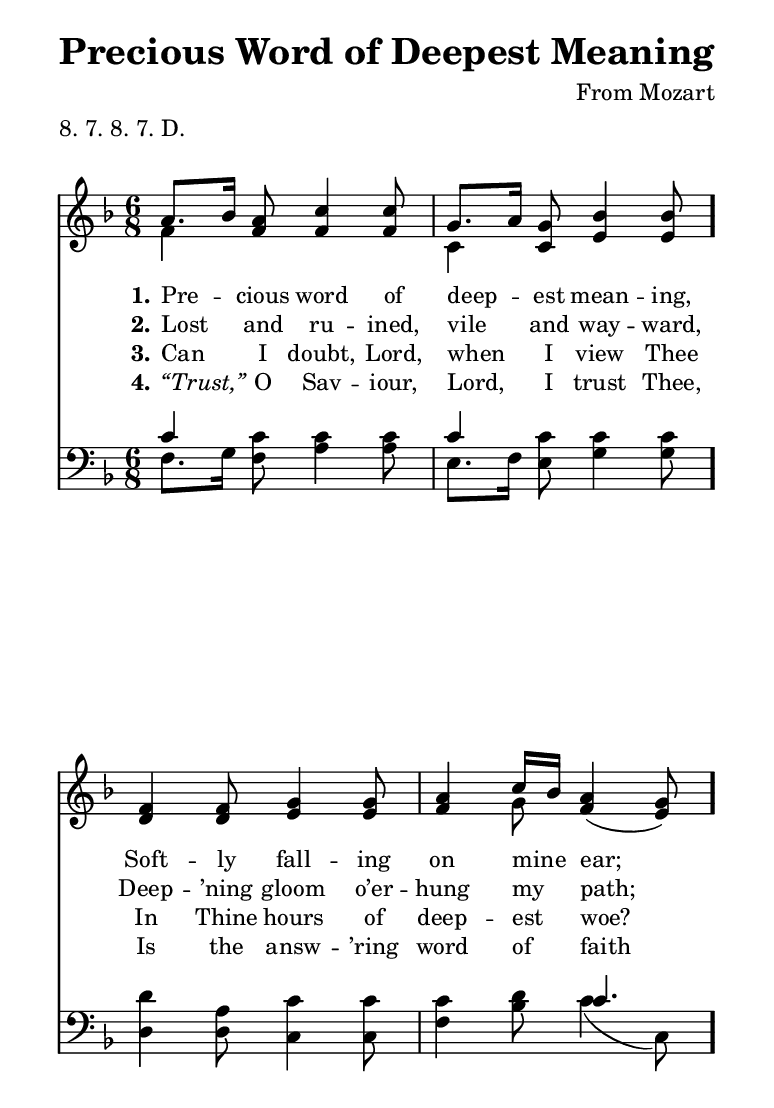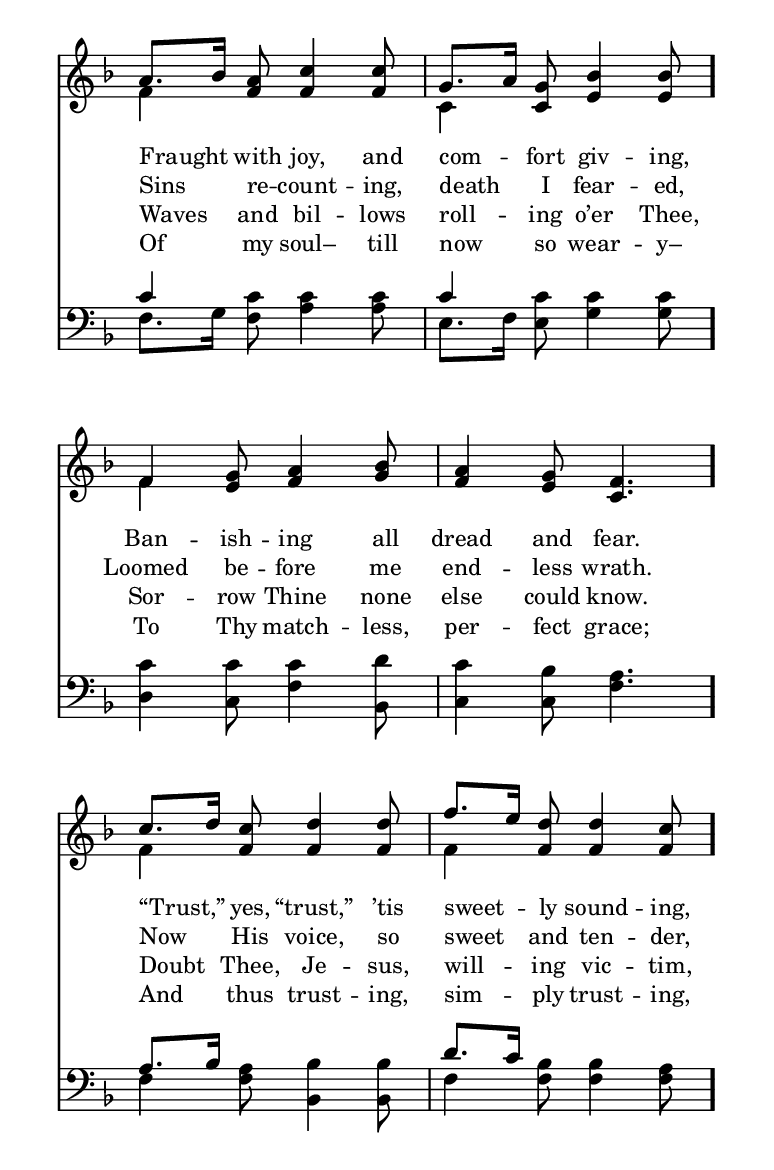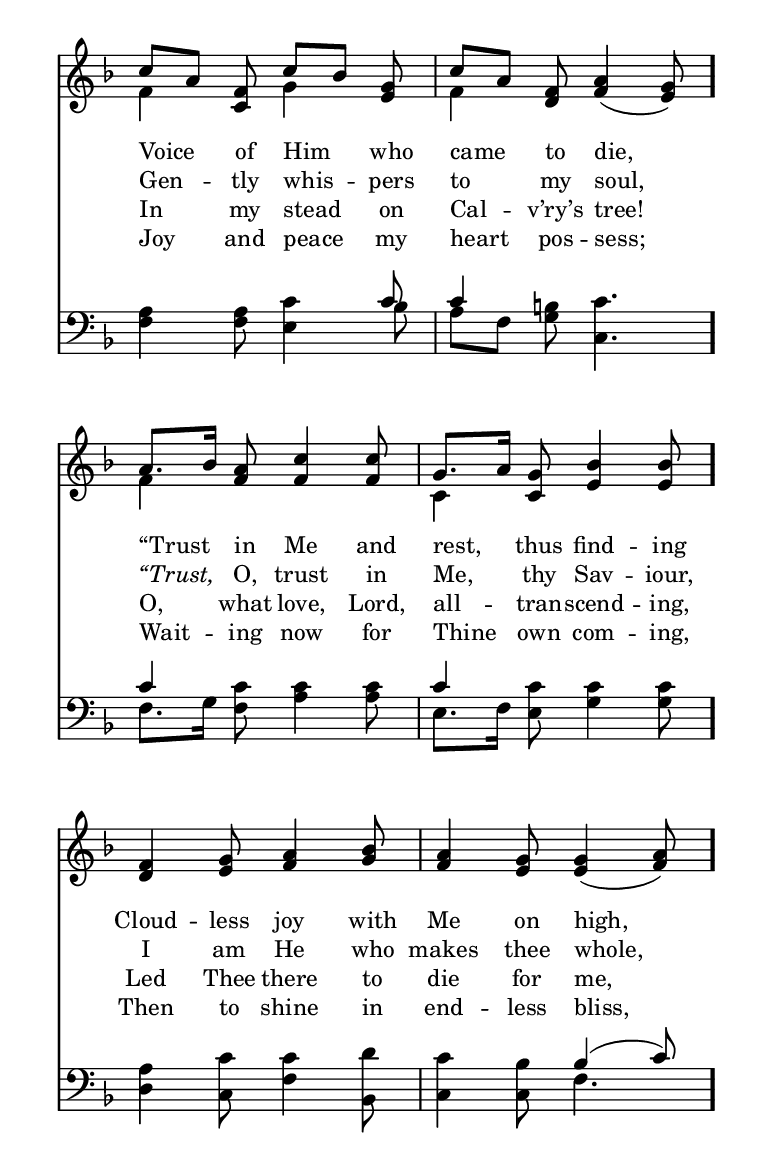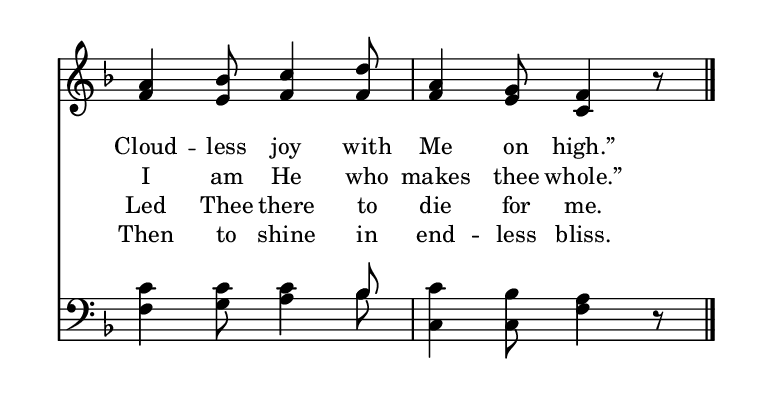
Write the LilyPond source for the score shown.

\include "common/global.ily"
\paper {
  \include "common/paper.ily"
  ragged-last-bottom = ##t
  page-count = #(cond (is-eogsized 2) (#t #f))
  system-count = #(cond (is-eogsized 6) (#t #f))
}

\header{
  hymnnumber = "260"
  title = "Precious Word of Deepest Meaning"
  tunename = ""
  meter = "8. 7. 8. 7. D."
  poet = ""
  composer = "From Mozart"
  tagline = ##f
}

global = {
  \include "common/overrides.ily"
  \override Staff.TimeSignature.style = #'numbered
  \time 6/8
  \override Score.MetronomeMark.transparent = ##t % hide all fermata changes too
  \tempo 4=80
  \key f \major
  \autoBeamOff
}

notesSoprano = {
\global
\relative c'' {

  a8.[ bes16] a8 c4 c8 | g8.[ a16] g8 bes4 bes8 |
  f4 f8 g4 g8 | a4 c16[ bes] a4( g8) |
  a8.[ bes16] a8 c4 c8 | g8.[ a16] g8 bes4 bes8 |
  f4 g8 a4 bes8 | a4 g8 f4.

  c'8.[ d16] c8 d4 d8 | f8.[ e16] d8 d4 c8 |
  c8[ a] f c'[ bes] g | c[ a] f a4( g8) |
  a8.[ bes16] a8 c4 c8 | g8.[ a16] g8 bes4 bes8 |
  f4 g8 a4 bes8 | a4 g8 g4( a8) |
  a4 bes8 c4 d8 | a4 g8 f4 r8 |

  \bar "|."

}
}

notesAlto = {
\global
\relative e' {

  f4 f8 f4 f8 | c4 c8 e4 e8 |
  d4 d8 e4 e8 | f4 g8 f4( e8) |
  f4 f8 f4 f8 | c4 c8 e4 e8 |
  f4 e8 f4 g8 | f4 e8 c4. |

  f4 f8 f4 f8 | f4 f8 f4 f8 |
  f4 c8 g'4 e8 | f4 d8 f4( e8) |
  f4 f8 f4 f8 | c4 c8 e4 e8 |
  d4 e8 f4 g8 | f4 e8 e4( f8) |
  f4 e8 f4 f8 | f4 e8 c4 r8 |

}
}

notesTenor = {
\global
\relative a {

  c4 c8 c4 c8 | c4 c8 c4 c8 |
  d4 a8 c4 c8 | c4 d8 c4. |
  c4 c8 c4 c8 | c4 c8 c4 c8 |
  c4 c8 c4 d8 | c4 bes8 a4. |
  a8.[ bes16] a8 bes4 bes8 | d8.[ c16] bes8 bes4 a8 |
  a4 a8 c4 c8 | c4 b8 c4. |
  c4 c8 c4 c8 | c4 c8 c4 c8 |
  a4 c8 c4 d8 | c4 bes8 bes4( c8) |
  c4 c8 c4 bes8 | c4 bes8 a4 r8 |

}
}

notesBass = {
\global
\relative f {

  f8.[ g16] f8 a4 a8 | e8.[ f16] e8 g4 g8 |
  d4 d8 c4 c8 | f4 bes8 c4( c,8) |
  f8.[ g16] f8 a4 a8 | e8.[ f16] e8 g4 g8 |
  d4 c8 f4 bes,8 | c4 c8 f4. |
  f4 f8 bes,4 bes8 | f'4 f8 f4 f8 |
  f4 f8 e4 bes'8 | a8[ f] g c,4. |
  f8.[ g16] f8 a4 a8 | e8.[ f16] e8 g4 g8 |
  d4 c8 f4 bes,8 | c4 c8 f4. |
  f4 g8 a4 bes8 | c,4 c8 f4 r8 |

}
}

wordsA = \lyricmode {
\set stanza = "1."

Pre -- cious word of deep -- est mean -- ing, \bar "."
Soft -- ly fall -- ing on mine ear; \bar "."
Fraught with joy, and com -- fort giv -- ing, \bar "."
Ban -- ish -- ing all dread and fear. \bar "."
“Trust,” yes, “trust,” ’tis sweet -- ly sound -- ing, \bar "."
Voice of Him who came to die, \bar "."
“Trust in Me and rest, thus find -- ing \bar "."
%{HIDE>%} Cloud -- less joy with Me on high, %{<HIDE%} \bar "."
Cloud -- less joy with Me on high.” \bar "."

}

wordsB = \lyricmode {
\set stanza = "2."

Lost and ru -- ined, vile and way -- ward,
Deep -- ’ning gloom o’er -- hung my path;
Sins re -- count -- ing, death I fear -- ed,
Loomed be -- fore me end -- less wrath.
Now His voice, so sweet and ten -- der,
Gen -- tly whis -- pers to my soul,
\italicsOn “Trust, \italicsOff O, trust in Me, thy Sav -- iour,
%{HIDE>%} I am He who makes thee whole, %{<HIDE%}
I am He who makes thee whole.”

}

wordsC = \lyricmode {
\set stanza = "3."

Can I doubt, Lord, when I view Thee
In Thine hours of deep -- est woe?
Waves and bil -- lows roll -- ing o’er Thee,
Sor -- row Thine none else could know.
Doubt Thee, Je -- sus, will -- ing vic -- tim,
In my stead on Cal -- v’ry’s tree!
O, what love, Lord, all -- tran -- scend -- ing,
%{HIDE>%} Led Thee there to die for me, %{<HIDE%}
Led Thee there to die for me.

}

wordsD = \lyricmode {
\set stanza = "4."

\italicsOn “Trust,” \italicsOff O Sav -- iour, Lord, I trust Thee,
Is the answ -- ’ring word of faith
Of my soul– till now so wear -- y–
To Thy match -- less, per -- fect grace;
And thus trust -- ing, sim -- ply trust -- ing,
Joy and peace my heart pos -- sess;
Wait -- ing now for Thine own com -- ing,
%{HIDE>%} Then to shine in end -- less bliss, %{<HIDE%}
Then to shine in end -- less bliss.

}

\score {
  \context ChoirStaff <<
    \context Staff = upper <<
      \set Staff.autoBeaming = ##f
      \set ChoirStaff.systemStartDelimiter = #'SystemStartBar
      \set ChoirStaff.printPartCombineTexts = ##f
      \partcombine #'(2 . 9) \notesSoprano \notesAlto
      \context NullVoice = sopranos { \voiceOne << \notesSoprano >> }
      \context NullVoice = altos { \voiceTwo << \notesAlto >> }
      \context Lyrics = one   \lyricsto sopranos \wordsA
      \context Lyrics = two   \lyricsto sopranos \wordsB
      \context Lyrics = three \lyricsto sopranos \wordsC
      \context Lyrics = four  \lyricsto sopranos \wordsD
    >>
    \context Staff = men <<
      \set Staff.autoBeaming = ##f
      \clef bass
      \set ChoirStaff.printPartCombineTexts = ##f
      \partcombine #'(2 . 9) \notesTenor \notesBass
      \context NullVoice = tenors { \voiceOne << \notesTenor >> }
      \context NullVoice = basses { \voiceTwo << \notesBass >> }
    >>
  >>
  \layout {
    \include "common/layout.ily"
  }
  \midi{
    \include "common/midi.ily"
  }
}

\version "2.19.49"  % necessary for upgrading to future LilyPond versions.

% vi:set et ts=2 sw=2 ai nocindent syntax=lilypond:
